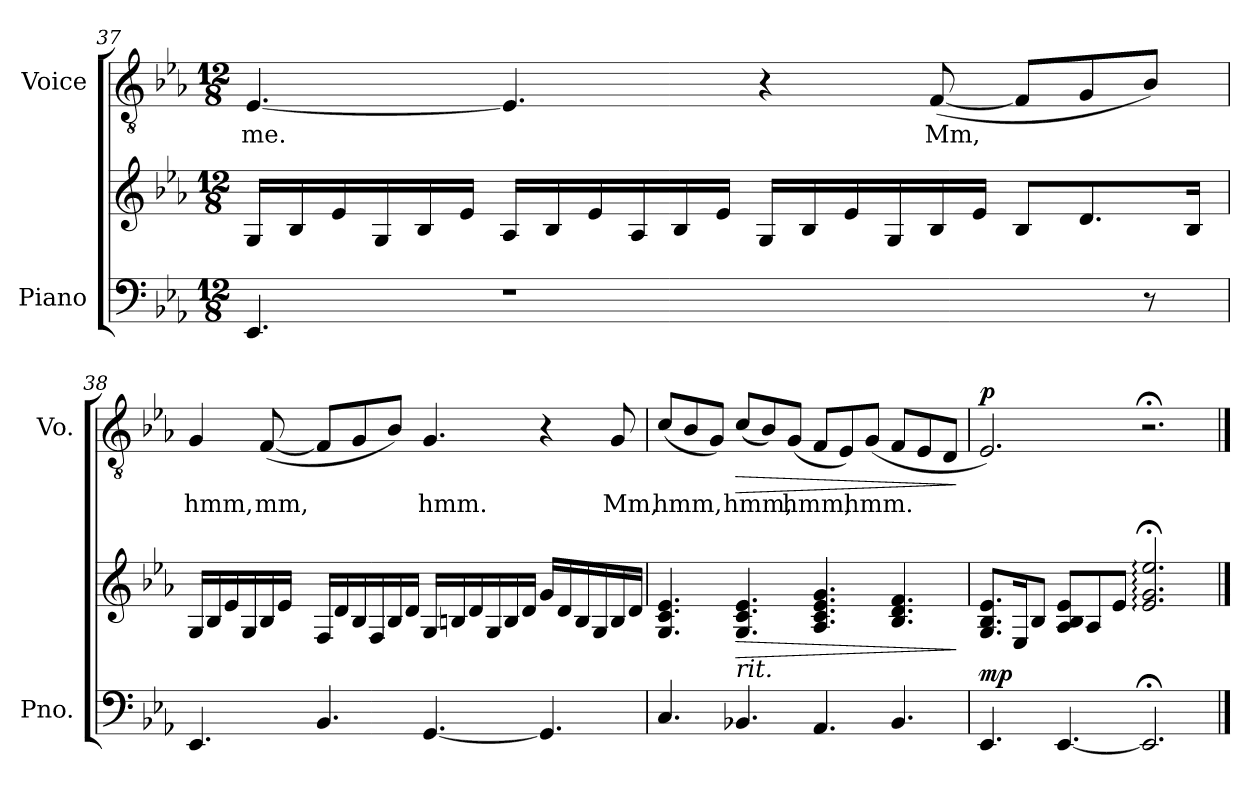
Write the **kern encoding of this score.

**kern	**kern	**dynam	**kern	**text	**dynam
*part2	*part2	*part2	*part1	*part1	*part1
*staff3	*staff2	*staff2/3	*staff1	*staff1	*staff1
*I"Piano	*	*	*I"Voice	*	*
*I'Pno.	*	*	*I'Vo.	*	*
!!LO:LB:g=z
*clefF4	*clefG2	*	*clefGv2	*	*
*k[b-e-a-]	*k[b-e-a-]	*	*k[b-e-a-]	*	*
*M12/8	*M12/8	*	*M12/8	*	*
=37	=37	=37	=37	=37	=37
4.EE-/	16G/LL	.	[4.E-/	me.	.
.	16B-/	.	.	.	.
.	16e-/	.	.	.	.
.	16G/	.	.	.	.
.	16B-/	.	.	.	.
.	16e-/JJ	.	.	.	.
1r	16A-/LL	.	4.E-/]	.	.
.	16B-/	.	.	.	.
.	16e-/	.	.	.	.
.	16A-/	.	.	.	.
.	16B-/	.	.	.	.
.	16e-/JJ	.	.	.	.
.	16G/LL	.	4r	.	.
.	16B-/	.	.	.	.
.	16e-/	.	.	.	.
.	16G/	.	.	.	.
.	16B-/	.	([8F/	Mm,	.
.	16e-/JJ	.	.	.	.
.	8B-/L	.	8F/L]	.	.
.	8.d/	.	8G/	.	.
8r	.	.	8B-/J)	.	.
.	16B-/Jk	.	.	.	.
=38	=38	=38	=38	=38	=38
4.EE-/	16G/LL	.	4G/	hmm,	.
.	16B-/	.	.	.	.
.	16e-/	.	.	.	.
.	16G/	.	.	.	.
.	16B-/	.	([8F/	mm,	.
.	16e-/JJ	.	.	.	.
4.BB-/	16F/LL	.	8F/L]	.	.
.	16d/	.	.	.	.
.	16B-/	.	8G/	.	.
.	16F/	.	.	.	.
.	16B-/	.	8B-/J)	.	.
.	16d/JJ	.	.	.	.
[4.GG/	16G/LL	.	4.G/	hmm.	.
.	16Bn/	.	.	.	.
.	16d/	.	.	.	.
.	16G/	.	.	.	.
.	16B/	.	.	.	.
.	16d/JJ	.	.	.	.
4.GG/]	16g/LL	.	4r	.	.
.	16d/	.	.	.	.
.	16B/	.	.	.	.
.	16G/	.	.	.	.
.	16B/	.	8G/	Mm,	.
.	16d/JJ	.	.	.	.
!!LO:LB:g=z
=39	=39	=39	=39	=39	=39
4.C/	4.G/ 4.c/ 4.e-/	.	(8c/L	hmm,	.
.	.	.	8B-/	.	.
.	.	.	8G/J)	.	.
*	*	*	*MM80	*	*
!	!LO:TX:b:i:t=rit.	!	!	!	!
!	!	!LO:HP:b	!	!	!LO:HP:b
4.BB-X/	4.G/ 4.c/ 4.e-/	>	(8c/L	hmm,	>
.	.	.	8B-/)	.	.
.	.	.	(8G/J	hmm,	.
*	*	*	*MM78	*	*
4.AA-/	4.A-/ 4.c/ 4.e-/ 4.g/	.	8F/L	.	.
.	.	.	8E-/)	.	.
.	.	.	(8G/J	hmm.	.
*	*	*	*MM75	*	*
4.BB-/	4.B-/ 4.d/ 4.f/	.	8F/L	.	.
.	.	.	8E-/	.	.
.	.	.	8D/J	.	.
.	.	]	.	.	]
=40	=40	=40	=40	=40	=40
*	*	*	*MM70	*	*
!	!	!LO:DY:a=2	!	!	!LO:DY:a
4.EE-/	8.G/ 8.B-/ 8.e-/L	mp	2.E-/)	.	p
.	16E-/K	.	.	.	.
.	8B-/J	.	.	.	.
[4.EE-/	8A-/ 8B-/ 8e-/L	.	.	.	.
.	8A-/	.	.	.	.
.	8e-/J	.	.	.	.
*	*	*	*MM70	*	*
2.EE-;</]	2.e-/;<: 2.g/;<: 2.ee-/;<:	.	2.r;<	.	.
==	==	==	==	==	==
*-	*-	*-	*-	*-	*-
